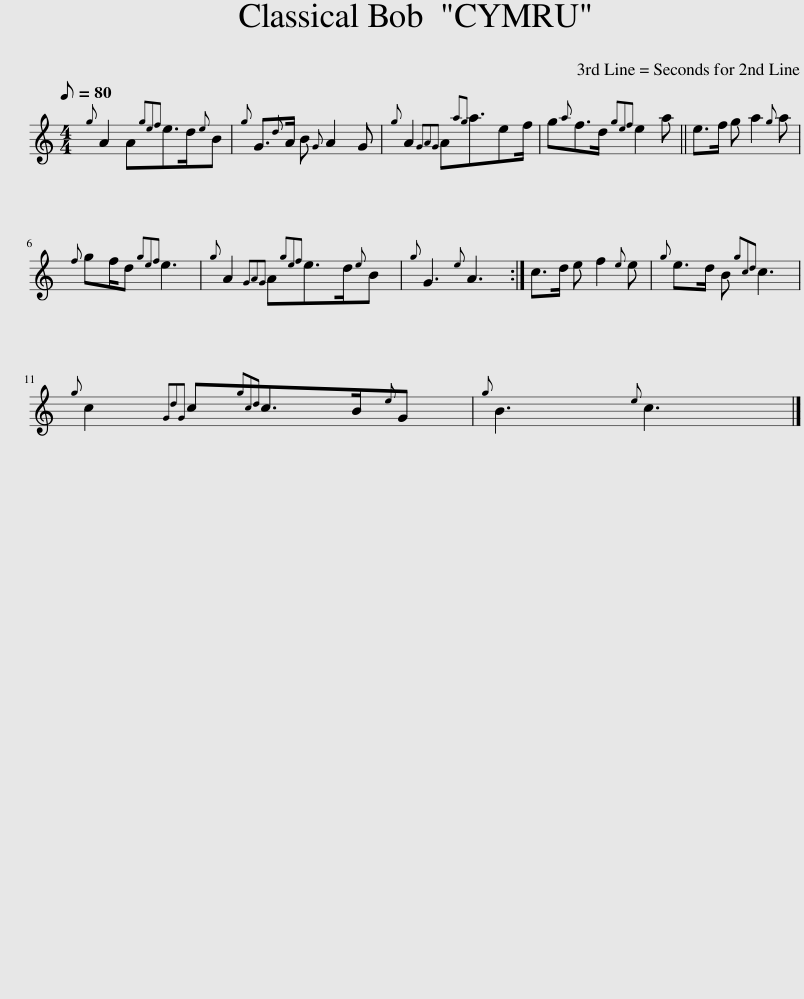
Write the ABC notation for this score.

X:1
L:1/8
Q:1/8=80
M:4/4
I:linebreak $
K:C
V:1 treble
V:1
{g} A2 A{gef}e>d{e}B |{g} G3/2{d}A/ B{G} A2 G |{g} A2{GAG} A{ag}a3/2ef/ | g{a}f>d{gef} e2 a || e>f g a2{g} a |$ %5
{f} gf/d{gef} e3 |{g} A2{GAG} A{gef}e>d{e}B |{g} G3{e} A3 :| c>d e f2{e} e |{g} e>d B{gcd} c3 |$ %10
{g} c2{GdG} c{gcd}c>B{e}G |{g} B3{e} c3 |] %12
